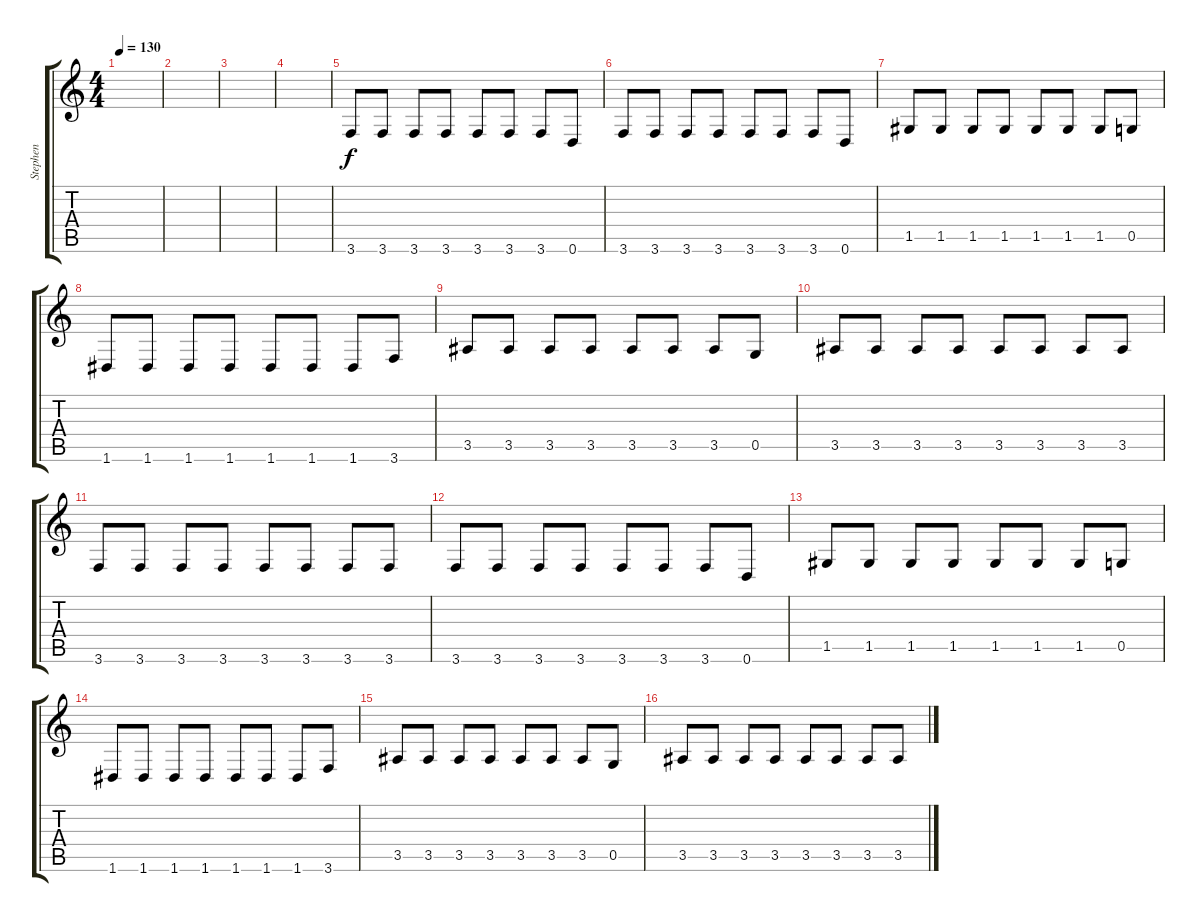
\track ("Stephen" "Stephen") {instrument slapbass1}
\staff {score tabs}
\tuning (D4 A3 F3 C3 G2 D2) {hide}
\ts (4 4)
\tempo 130
\clef g2
\ks c
|
|
|
|
3.6.8 3.6.8 3.6.8 3.6.8 3.6.8 3.6.8 3.6.8 0.6.8 |
3.6.8 3.6.8 3.6.8 3.6.8 3.6.8 3.6.8 3.6.8 0.6.8 |
1.5.8 1.5.8 1.5.8 1.5.8 1.5.8 1.5.8 1.5.8 0.5.8 |
1.6.8 1.6.8 1.6.8 1.6.8 1.6.8 1.6.8 1.6.8 3.6.8 |
3.5.8 3.5.8 3.5.8 3.5.8 3.5.8 3.5.8 3.5.8 0.5.8 |
3.5.8 3.5.8 3.5.8 3.5.8 3.5.8 3.5.8 3.5.8 3.5.8 |
3.6.8 3.6.8 3.6.8 3.6.8 3.6.8 3.6.8 3.6.8 3.6.8 |
3.6.8 3.6.8 3.6.8 3.6.8 3.6.8 3.6.8 3.6.8 0.6.8 |
1.5.8 1.5.8 1.5.8 1.5.8 1.5.8 1.5.8 1.5.8 0.5.8 |
1.6.8 1.6.8 1.6.8 1.6.8 1.6.8 1.6.8 1.6.8 3.6.8 |
3.5.8 3.5.8 3.5.8 3.5.8 3.5.8 3.5.8 3.5.8 0.5.8 |
3.5.8 3.5.8 3.5.8 3.5.8 3.5.8 3.5.8 3.5.8 3.5.8
